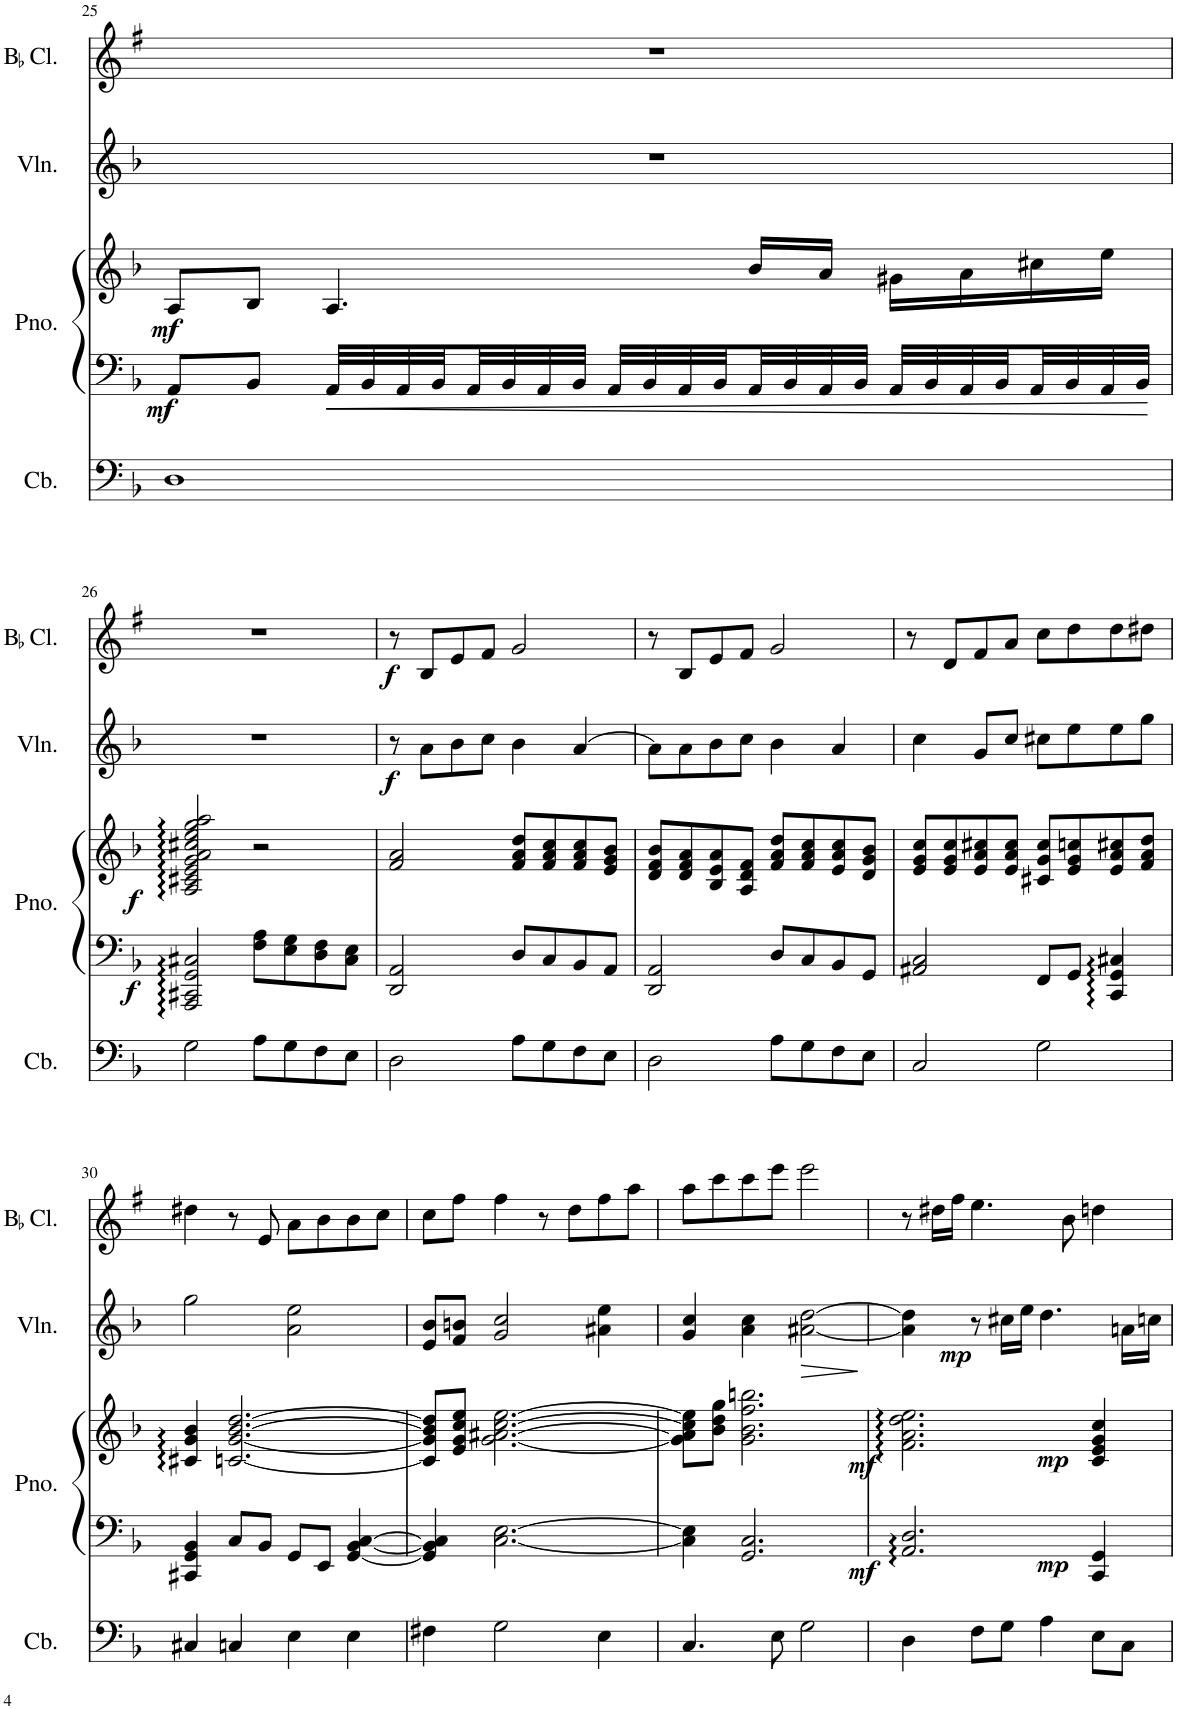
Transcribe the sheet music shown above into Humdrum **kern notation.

**kern	**kern	**kern	**dynam	**kern	**dynam	**kern	**dynam
*part4	*part3	*part3	*part3	*part2	*part2	*part1	*part1
*staff5	*staff4	*staff3	*staff3/4	*staff2	*staff2	*staff1	*staff1
*I"Contrebass	*I"Piano	*	*	*I"Violon	*	*I"BaccidentalFlat Clarinet	*
*I'Cb.	*I'Pno.	*	*	*I'Vln.	*	*I'BaccidentalFlat Cl.	*
!!LO:PB:g=z
*clefF4	*clefF4	*clefG2	*	*clefG2	*	*clefG2	*
*Trd7c12	*	*	*	*	*	*Trd1c2	*
*k[b-]	*k[b-]	*k[b-]	*	*k[b-]	*	*k[f#]	*
*M4/4	*M4/4	*M4/4	*	*M4/4	*	*M4/4	*
*met(c)	*met(c)	*met(c)	*	*met(c)	*	*met(c)	*
=25	=25	=25	=25	=25	=25	=25	=25
!	!	!	!LO:DY:b=2	!	!	!	!
!	!	!	!LO:DY:n=1:b	!	!	!	!
1D	8AA/L	8A/L	mf mf	1r	.	1r	.
.	8BB-/J	8B-/J	.	.	.	.	.
.	32AA/LLL	4.A/	.	.	.	.	.
.	32BB-/	.	.	.	.	.	.
.	32AA/	.	.	.	.	.	.
.	32BB-/	.	.	.	.	.	.
.	32AA/	.	.	.	.	.	.
.	32BB-/	.	.	.	.	.	.
.	32AA/	.	.	.	.	.	.
.	32BB-/JJJ	.	.	.	.	.	.
.	32AA/LLL	.	.	.	.	.	.
.	32BB-/	.	.	.	.	.	.
.	32AA/	.	.	.	.	.	.
.	32BB-/	.	.	.	.	.	.
.	32AA/	16b-/LL	.	.	.	.	.
.	32BB-/	.	.	.	.	.	.
.	32AA/	16a/JJ	.	.	.	.	.
.	32BB-/JJJ	.	.	.	.	.	.
.	32AA/LLL	16g#X\LL	.	.	.	.	.
.	32BB-/	.	.	.	.	.	.
.	32AA/	16a\	.	.	.	.	.
.	32BB-/	.	.	.	.	.	.
.	32AA/	16cc#X\	.	.	.	.	.
.	32BB-/	.	.	.	.	.	.
.	32AA/	16ee\JJ	.	.	.	.	.
.	32BB-/JJJ	.	.	.	.	.	.
!!LO:LB:g=z
=26	=26	=26	=26	=26	=26	=26	=26
!	!	!	!LO:DY:b=2	!	!	!	!
!	!	!	!LO:DY:n=1:b	!	!	!	!
2G\	2AAA/:: 2CC#X/:: 2GG/:: 2C#X/::	2A/ 2c#X/ 2e/ 2g/ 2a/ 2cc#X/ 2ee/ 2gg/ 2aa/	f f	1r	.	1r	.
8A\L	8F\ 8A\L	2r	.	.	.	.	.
8G\	8E\ 8G\	.	.	.	.	.	.
8F\	8D\ 8F\	.	.	.	.	.	.
8E\J	8C#\ 8E\J	.	.	.	.	.	.
=27	=27	=27	=27	=27	=27	=27	=27
!	!	!	!	!	!LO:DY:b	!	!LO:DY:b
2D\	2DD/ 2AA/	2f/ 2a/	.	8r	f	8r	f
.	.	.	.	8a\L	.	8B/L	.
.	.	.	.	8b-\	.	8e/	.
.	.	.	.	8cc\J	.	8f#/J	.
8A\L	8D/L	8f/ 8a/ 8dd/L	.	4b-\	.	2g/	.
8G\	8C/	8f/ 8a/ 8cc/	.	.	.	.	.
8F\	8BB-/	8f/ 8a/ 8cc/	.	[4a/	.	.	.
8E\J	8AA/J	8e/ 8g/ 8b-/J	.	.	.	.	.
=28	=28	=28	=28	=28	=28	=28	=28
2D\	2DD/ 2AA/	8d/ 8f/ 8b-/L	.	8a\L]	.	8r	.
.	.	8d/ 8f/ 8a/	.	8a\	.	8B/L	.
.	.	8B-/ 8e/ 8a/	.	8b-\	.	8e/	.
.	.	8A/ 8d/ 8f/J	.	8cc\J	.	8f#/J	.
8A\L	8D/L	8f/ 8a/ 8dd/L	.	4b-\	.	2g/	.
8G\	8C/	8f/ 8a/ 8cc/	.	.	.	.	.
8F\	8BB-/	8e/ 8a/ 8cc/	.	4a/	.	.	.
8E\J	8GG/J	8d/ 8g/ 8b-/J	.	.	.	.	.
=29	=29	=29	=29	=29	=29	=29	=29
2C/	2AA#X/ 2C/	8e/ 8g/ 8cc/L	.	4cc\	.	8r	.
.	.	8e/ 8g/ 8cc/	.	.	.	8d/L	.
.	.	8e/ 8a/ 8cc#X/	.	8g/L	.	8f#/	.
.	.	8e/ 8a/ 8cc#/J	.	8cc/J	.	8a/J	.
2G\	8FF/L	8c#X/ 8g/ 8cc#/L	.	8cc#X\L	.	8cc\L	.
.	8GG/J	8e/ 8g/ 8ccn/	.	8ee\	.	8dd\	.
.	4CC/ 4GG/ 4C#X/	8e/ 8a/ 8cc#X/	.	8ee\	.	8dd\	.
.	.	8f/ 8a/ 8dd/J	.	8gg\J	.	8dd#X\J	.
!!LO:LB:g=z
=30	=30	=30	=30	=30	=30	=30	=30
4C#X/	4CC#X/ 4GG/ 4BB-/	4c#X/ 4g/ 4b-/	.	2gg\	.	4dd#X\	.
4Cn/	8C/L	[2.cn/ [2.g/ [2.b-/ [2.dd/	.	.	.	8r	.
.	8BB-/J	.	.	.	.	8e/	.
4E\	8GG/L	.	.	2a\ 2ee\	.	8a\L	.
.	8EE/J	.	.	.	.	8b\	.
4E\	[4GG/ [4BB-/ [4C/	.	.	.	.	8b\	.
.	.	.	.	.	.	8cc\J	.
=31	=31	=31	=31	=31	=31	=31	=31
4F#X\	4GG/] 4BB-/] 4C/]	8c/] 8g/] 8b-/] 8dd/]L	.	8e/ 8b-/L	.	8cc\L	.
.	.	8e/ 8g/ 8cc/ 8ee/J	.	8f/ 8bn/J	.	8ff#\J	.
2G\	[2.C\ [2.E\	[2.g\ [2.a#X\ [2.cc\ [2.ee\	.	2g/ 2cc/	.	4ff#\	.
.	.	.	.	.	.	8r	.
.	.	.	.	.	.	8dd\L	.
4E\	.	.	.	4a#X\ 4ee\	.	8ff#\	.
.	.	.	.	.	.	8aa\J	.
=32	=32	=32	=32	=32	=32	=32	=32
4.C/	4C\] 4E\]	8g\] 8a#\] 8cc\] 8ee\]L	.	4g/ 4cc/	.	8aa\L	.
.	.	8b-\ 8dd\ 8gg\J	.	.	.	8ccc\	.
.	2.GG/ 2.C/	2.g\ 2.b-\ 2.ff\ 2.bbn\	.	4a\ 4cc\	.	8ccc\	.
8E\	.	.	.	.	.	8eee\J	.
!	!	!	!	!	!LO:HP:b	!	!
2G\	.	.	.	[2a#X\ [2dd\	>	2eee\	.
.	.	.	.	.	]	.	.
=33	=33	=33	=33	=33	=33	=33	=33
!	!	!	!LO:DY:b=2	!	!	!	!
!	!	!	!LO:DY:n=1:b	!	!	!	!
4D\	2.AA/:: 2.D/::	2.f\ 2.a\ 2.dd\ 2.ee\	mf mf	4a#\] 4dd\]	.	8r	.
.	.	.	.	.	.	16dd#X\LL	.
.	.	.	.	.	.	16ff#\JJ	.
!	!	!	!	!	!LO:DY:b	!	!
8F\L	.	.	.	8r	mp	4.ee\	.
8G\J	.	.	.	16cc#X\LL	.	.	.
.	.	.	.	16ee\JJ	.	.	.
4A\	.	.	.	4.dd\	.	.	.
.	.	.	.	.	.	8b\	.
!	!	!	!LO:DY:n=2:b=2	!	!	!	!
!	!	!	!LO:DY:n=3:b	!	!	!	!
8E\L	4CC/ 4GG/	4c/ 4e/ 4g/ 4cc/	mp mp	.	.	4ddn\	.
8C\J	.	.	.	16an\LL	.	.	.
.	.	.	.	16ccn\JJ	.	.	.
=	=	=	=	=	=	=	=
*-	*-	*-	*-	*-	*-	*-	*-
